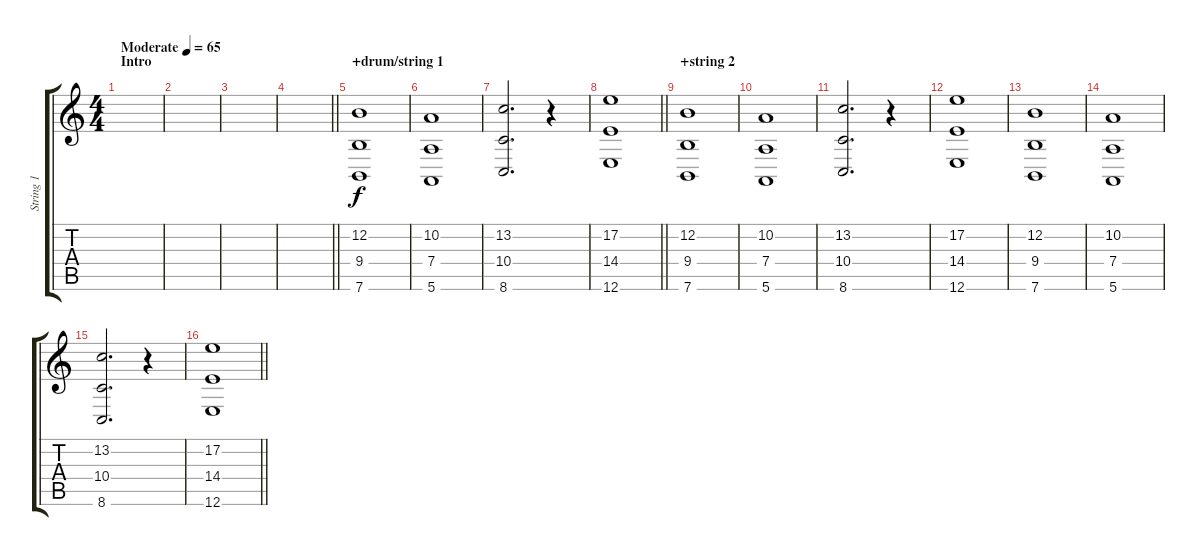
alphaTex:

\track ("String 1" "String 1") {instrument stringensemble2}
\staff {score tabs}
\tuning (E4 B3 G3 D3 A2 E2) {hide}
\ts (4 4)
\section ("" "Intro")
\tempo (65 "Moderate")
\clef g2
\ks c
|
|
|
\barLineRight lightlight
|
\section ("" "+drum/string 1")
(12.2 9.4 7.6).1 |
(10.2 7.4 5.6).1 |
(13.2 10.4 8.6).2{d} r.4 |
\barLineRight lightlight
(17.2 14.4 12.6).1 |
\section ("" "+string 2")
(12.2 9.4 7.6).1 |
(10.2 7.4 5.6).1 |
(13.2 10.4 8.6).2{d} r.4 |
(17.2 14.4 12.6).1 |
(12.2 9.4 7.6).1 |
(10.2 7.4 5.6).1 |
(13.2 10.4 8.6).2{d} r.4 |
\barLineRight lightlight
(17.2 14.4 12.6).1
